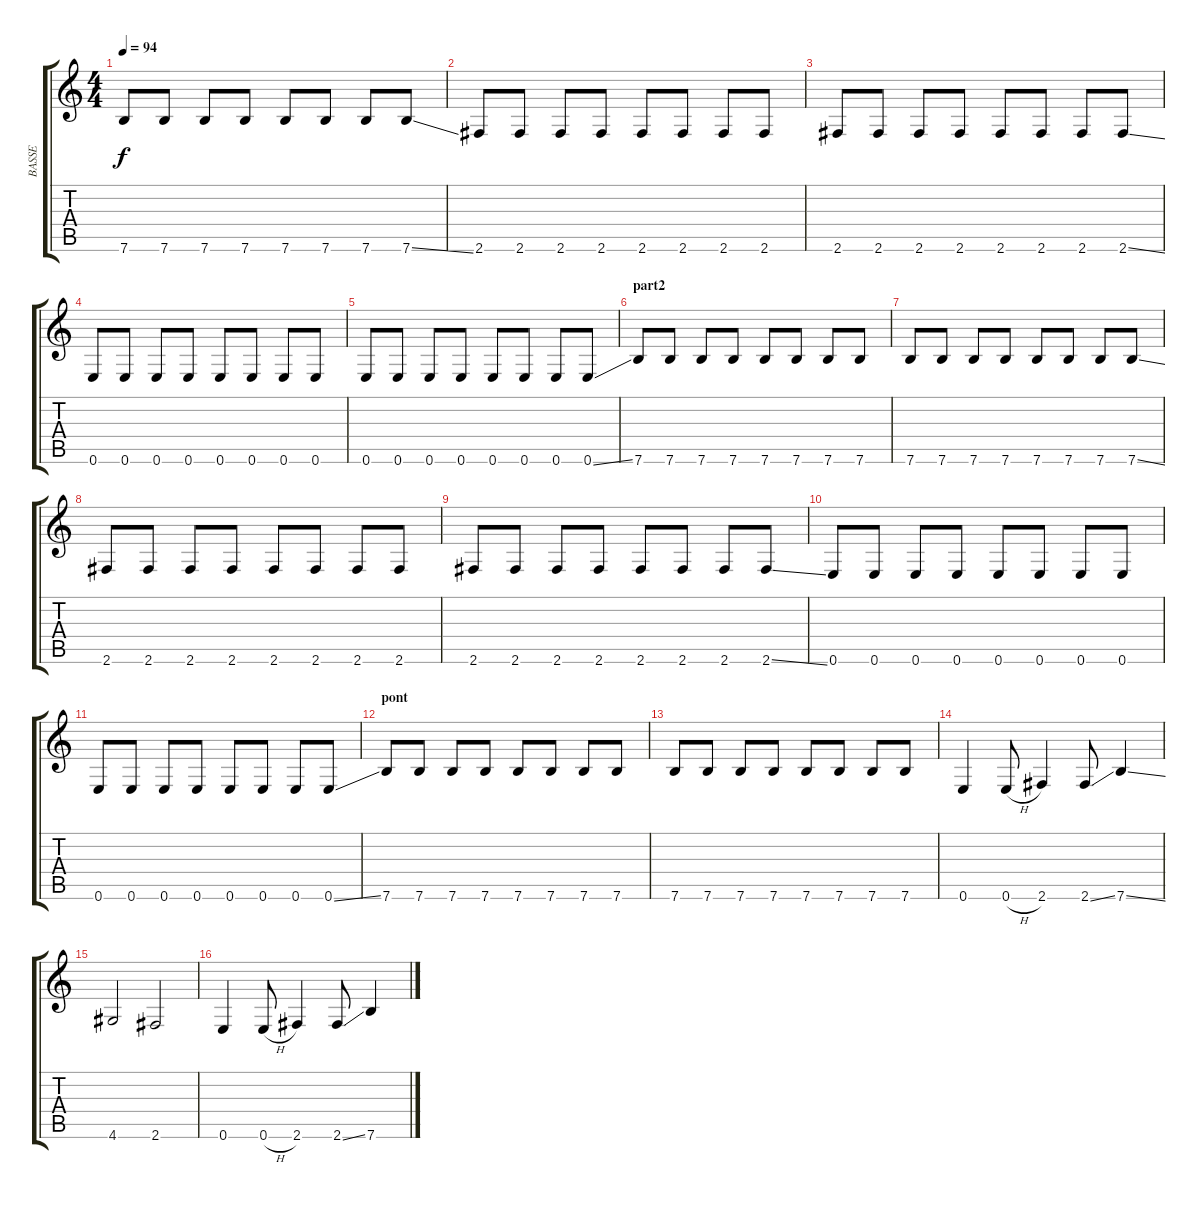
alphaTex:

\track ("BASSE" "BASSE") {instrument electricbassfinger}
\staff {score tabs}
\tuning (E4 B3 G3 D3 A2 E2) {hide}
\ts (4 4)
\tempo 94
\clef g2
\ks c
7.6.8{dy f} 7.6.8 7.6.8 7.6.8 7.6.8 7.6.8 7.6.8 7.6{ss}.8 |
2.6.8 2.6.8 2.6.8 2.6.8 2.6.8 2.6.8 2.6.8 2.6.8 |
2.6.8 2.6.8 2.6.8 2.6.8 2.6.8 2.6.8 2.6.8 2.6{ss}.8 |
0.6.8 0.6.8 0.6.8 0.6.8 0.6.8 0.6.8 0.6.8 0.6.8 |
0.6.8 0.6.8 0.6.8 0.6.8 0.6.8 0.6.8 0.6.8 0.6{ss}.8 |
\section ("" "part2")
7.6.8 7.6.8 7.6.8 7.6.8 7.6.8 7.6.8 7.6.8 7.6.8 |
7.6.8 7.6.8 7.6.8 7.6.8 7.6.8 7.6.8 7.6.8 7.6{ss}.8 |
2.6.8 2.6.8 2.6.8 2.6.8 2.6.8 2.6.8 2.6.8 2.6.8 |
2.6.8 2.6.8 2.6.8 2.6.8 2.6.8 2.6.8 2.6.8 2.6{ss}.8 |
0.6.8 0.6.8 0.6.8 0.6.8 0.6.8 0.6.8 0.6.8 0.6.8 |
0.6.8 0.6.8 0.6.8 0.6.8 0.6.8 0.6.8 0.6.8 0.6{ss}.8 |
\section ("" "pont")
7.6.8 7.6.8 7.6.8 7.6.8 7.6.8 7.6.8 7.6.8 7.6.8 |
7.6.8 7.6.8 7.6.8 7.6.8 7.6.8 7.6.8 7.6.8 7.6.8 |
0.6.4 0.6{h}.8 2.6.4 2.6{ss}.8 7.6{ss}.4 |
4.6.2 2.6.2 |
0.6.4 0.6{h}.8 2.6.4 2.6{ss}.8 7.6{ss}.4
